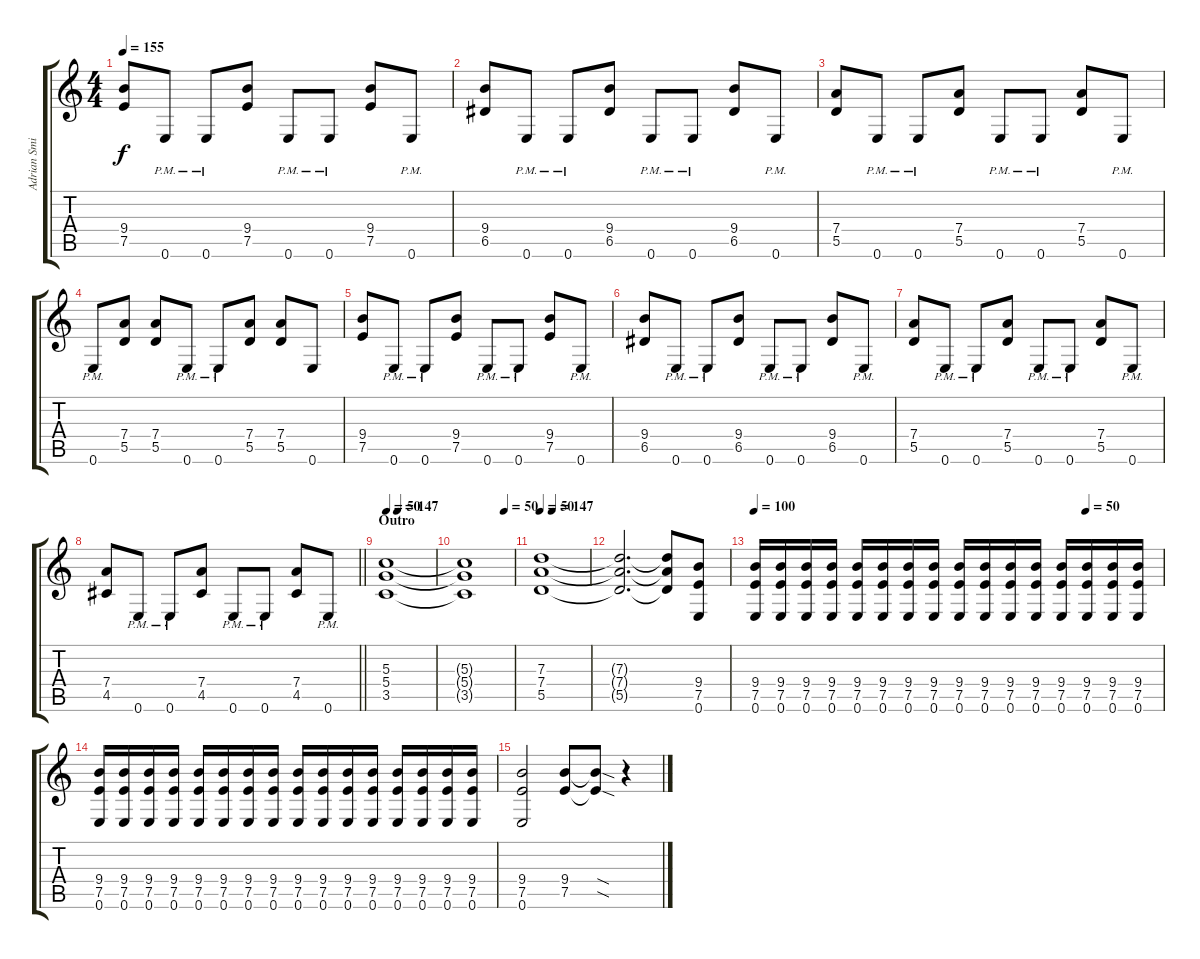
\track ("Adrian Smith" "Adrian Smi") {instrument overdrivenguitar}
\staff {score tabs}
\tuning (E4 B3 G3 D3 A2 E2) {hide}
\ts (4 4)
\tempo 155
\clef g2
\ks c
(9.4 7.5).8{dy f} 0.6{pm}.8 0.6{pm}.8 (9.4 7.5).8 0.6{pm}.8 0.6{pm}.8 (9.4 7.5).8 0.6{pm}.8 |
(9.4 6.5).8 0.6{pm}.8 0.6{pm}.8 (9.4 6.5).8 0.6{pm}.8 0.6{pm}.8 (9.4 6.5).8 0.6{pm}.8 |
(7.4 5.5).8 0.6{pm}.8 0.6{pm}.8 (7.4 5.5).8 0.6{pm}.8 0.6{pm}.8 (7.4 5.5).8 0.6{pm}.8 |
0.6{pm}.8 (7.4 5.5).8 (7.4 5.5).8 0.6{pm}.8 0.6{pm}.8 (7.4 5.5).8 (7.4 5.5).8 0.6.8 |
(9.4 7.5).8 0.6{pm}.8 0.6{pm}.8 (9.4 7.5).8 0.6{pm}.8 0.6{pm}.8 (9.4 7.5).8 0.6{pm}.8 |
(9.4 6.5).8 0.6{pm}.8 0.6{pm}.8 (9.4 6.5).8 0.6{pm}.8 0.6{pm}.8 (9.4 6.5).8 0.6{pm}.8 |
(7.4 5.5).8 0.6{pm}.8 0.6{pm}.8 (7.4 5.5).8 0.6{pm}.8 0.6{pm}.8 (7.4 5.5).8 0.6{pm}.8 |
\barLineRight lightlight
(7.4 4.5).8 0.6{pm}.8 0.6{pm}.8 (7.4 4.5).8 0.6{pm}.8 0.6{pm}.8 (7.4 4.5).8 0.6{pm}.8 |
\section ("" "Outro")
\tempo (50 0.03125)
\tempo (147 0.25)
(5.3 5.4 3.5).1 |
\tempo (50 0.8125)
(5.3{t} 5.4{t} 3.5{t}).1 |
\tempo 50
\tempo (147 0.25)
(7.3 7.4 5.5).1 |
(7.3{t} 7.4{t} 5.5{t}).2{d} (7.3{t} 7.4{t} 5.5{t}).8 (9.4 7.5 0.6).8 |
\tempo 100
\tempo (50 0.8125)
(9.4 7.5 0.6).16 (9.4 7.5 0.6).16 (9.4 7.5 0.6).16 (9.4 7.5 0.6).16 (9.4 7.5 0.6).16 (9.4 7.5 0.6).16 (9.4 7.5 0.6).16 (9.4 7.5 0.6).16 (9.4 7.5 0.6).16 (9.4 7.5 0.6).16 (9.4 7.5 0.6).16 (9.4 7.5 0.6).16 (9.4 7.5 0.6).16 (9.4 7.5 0.6).16 (9.4 7.5 0.6).16 (9.4 7.5 0.6).16 |
(9.4 7.5 0.6).16 (9.4 7.5 0.6).16 (9.4 7.5 0.6).16 (9.4 7.5 0.6).16 (9.4 7.5 0.6).16 (9.4 7.5 0.6).16 (9.4 7.5 0.6).16 (9.4 7.5 0.6).16 (9.4 7.5 0.6).16 (9.4 7.5 0.6).16 (9.4 7.5 0.6).16 (9.4 7.5 0.6).16 (9.4 7.5 0.6).16 (9.4 7.5 0.6).16 (9.4 7.5 0.6).16 (9.4 7.5 0.6).16 |
(9.4 7.5 0.6).2 (9.4 7.5).8 (9.4{sod t} 7.5{sod t}).8 r.4
